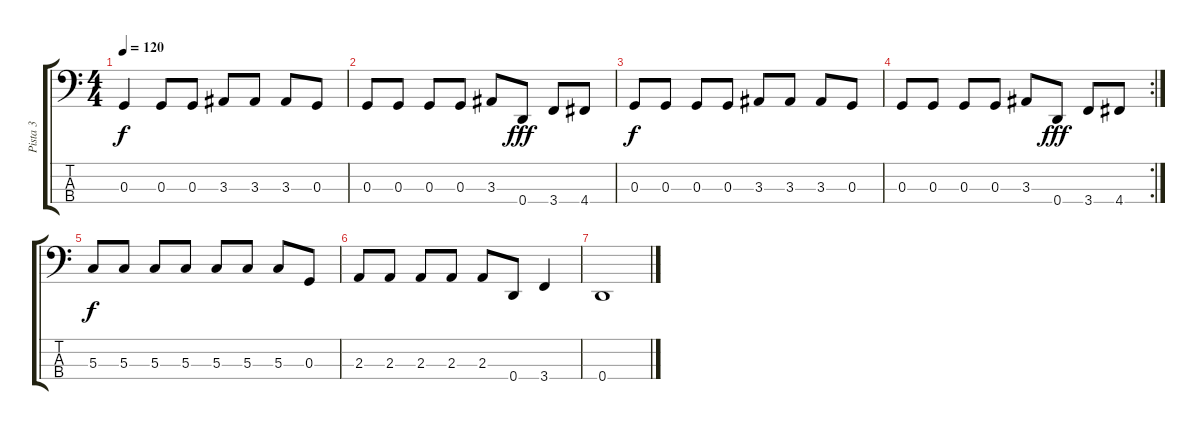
\track ("Pista 3" "Pista 3") {instrument electricbassfinger}
\staff {score tabs}
\tuning (F2 C2 G1 D1) {hide}
\ts (4 4)
\tempo 120
\clef f4
\ks c
0.3.4{dy f} 0.3.8 0.3.8 3.3.8 3.3.8 3.3.8 0.3.8 |
0.3.8 0.3.8 0.3.8 0.3.8 3.3.8 0.4.8{dy fff} 3.4.8 4.4.8 |
0.3.8{dy f} 0.3.8 0.3.8 0.3.8 3.3.8 3.3.8 3.3.8 0.3.8 |
\rc 2
0.3.8 0.3.8 0.3.8 0.3.8 3.3.8 0.4.8{dy fff} 3.4.8 4.4.8 |
5.3.8{dy f} 5.3.8 5.3.8 5.3.8 5.3.8 5.3.8 5.3.8 0.3.8 |
2.3.8 2.3.8 2.3.8 2.3.8 2.3.8 0.4.8 3.4.4 |
0.4.1
